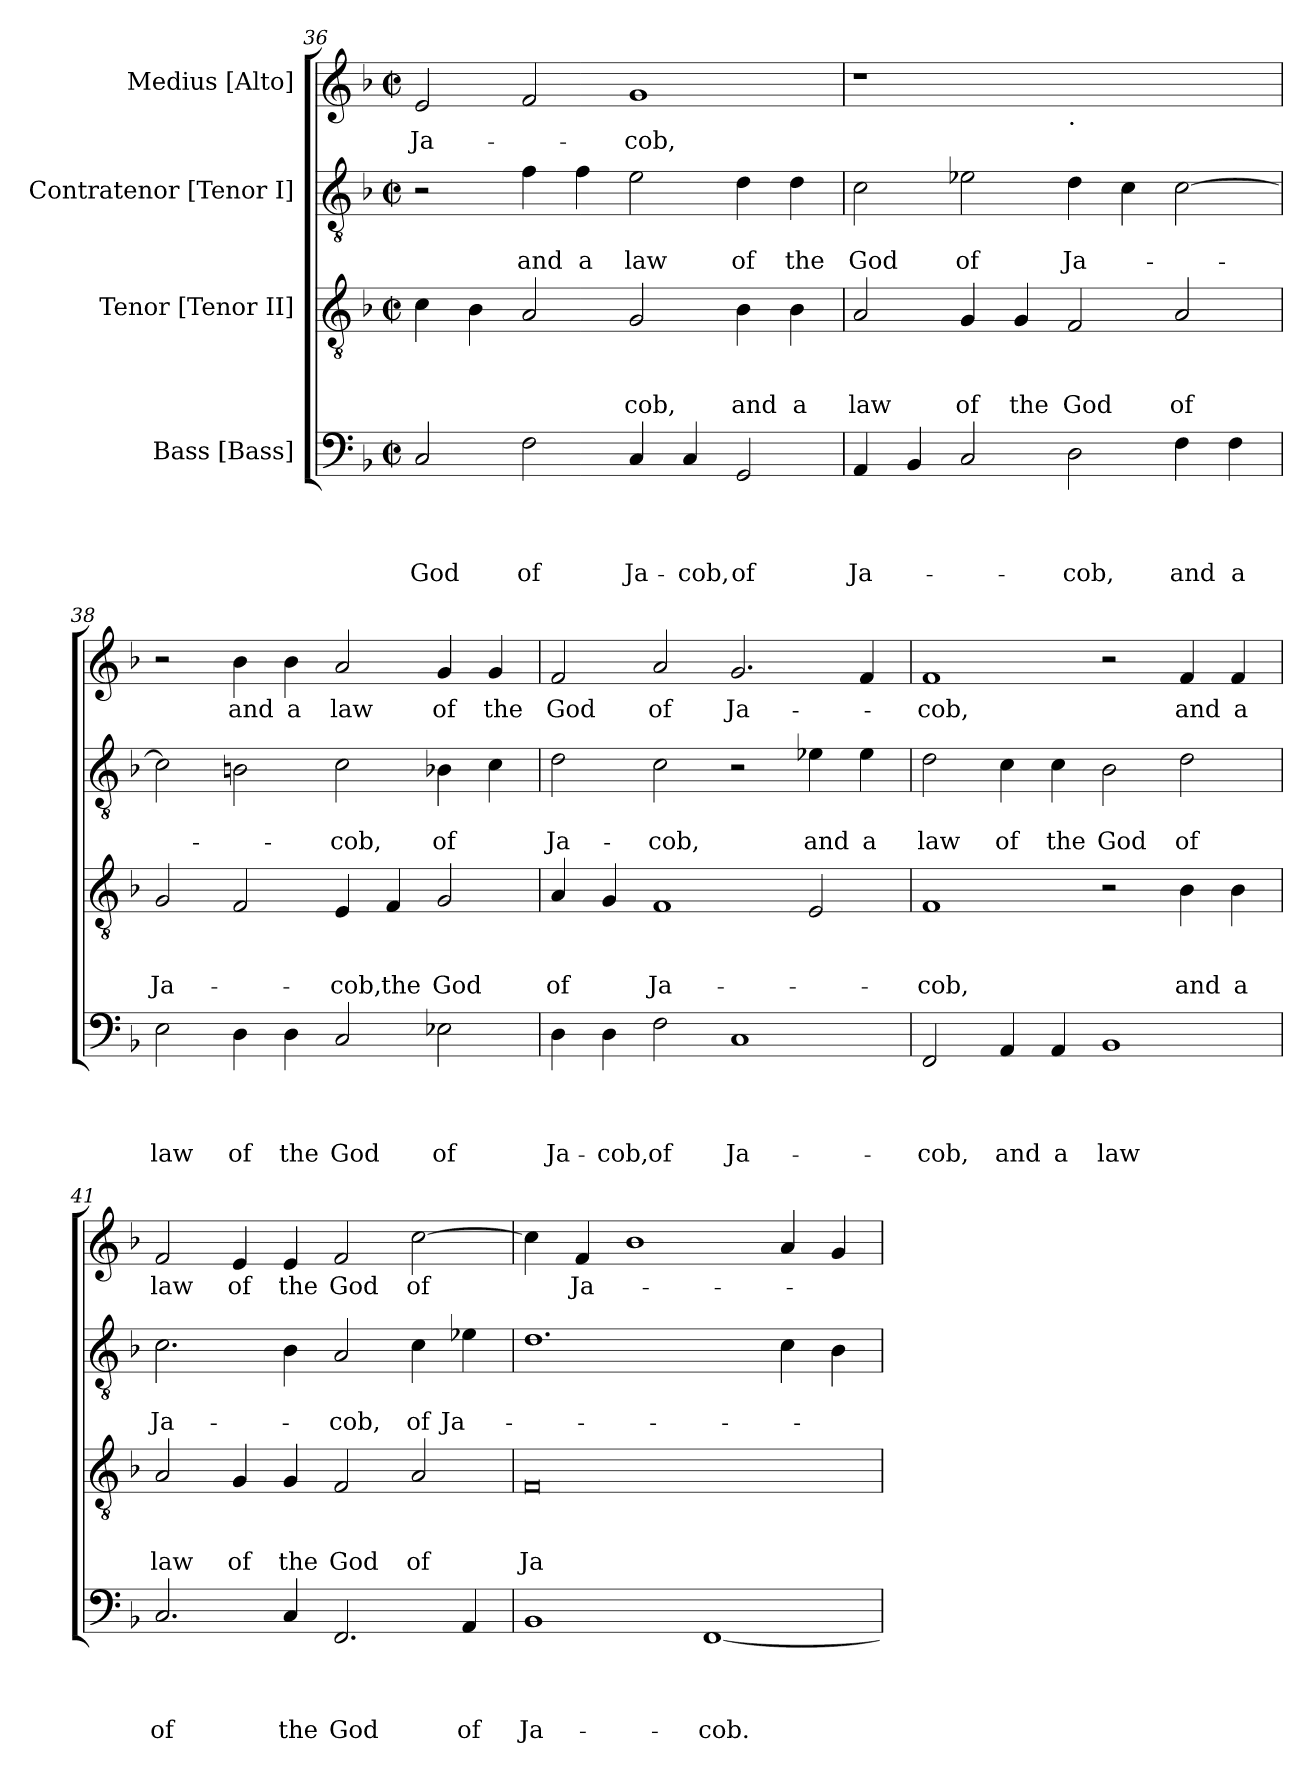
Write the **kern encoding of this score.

**kern	**text	**text	**text	**text	**kern	**text	**text	**text	**kern	**text	**text	**kern	**text
*part4	*part4	*part4	*part4	*part4	*part3	*part3	*part3	*part3	*part2	*part2	*part2	*part1	*part1
*staff4	*staff4	*staff4	*staff4	*staff4	*staff3	*staff3	*staff3	*staff3	*staff2	*staff2	*staff2	*staff1	*staff1
*I"Bass [Bass]	*	*	*	*	*I"Tenor [Tenor II]	*	*	*	*I"Contratenor [Tenor I]	*	*	*I"Medius [Alto]	*
*clefF4	*	*	*	*	*clefGv2	*	*	*	*clefGv2	*	*	*clefG2	*
*k[b-]	*	*	*	*	*k[b-]	*	*	*	*k[b-]	*	*	*k[b-]	*
*F:	*	*	*	*	*F:	*	*	*	*F:	*	*	*F:	*
*M2/2	*	*	*	*	*M2/2	*	*	*	*M2/2	*	*	*M2/2	*
*met(c|)	*	*	*	*	*met(c|)	*	*	*	*met(c|)	*	*	*met(c|)	*
=36	=36	=36	=36	=36	=36	=36	=36	=36	=36	=36	=36	=36	=36
!	!	!	!	!LO:LY:b	!	!	!	!	!	!	!	!	!LO:LY:b
2C/	.	.	.	God	4c\	.	.	.	2r	.	.	2e/	Ja-
.	.	.	.	.	4B-\	.	.	.	.	.	.	.	.
!	!	!	!	!LO:LY:b	!	!	!	!	!	!	!LO:LY:b	!	!
2F\	.	.	.	of	2A/	.	.	.	4f\	.	and	2f/	.
!	!	!	!	!	!	!	!	!	!	!	!LO:LY:b	!	!
.	.	.	.	.	.	.	.	.	4f\	.	a	.	.
!	!	!	!	!LO:LY:b	!	!	!	!LO:LY:b	!	!	!LO:LY:b	!	!LO:LY:b
4C/	.	.	.	Ja-	2G/	.	.	-cob,	2e\	.	law	1g	-cob,
!	!	!	!	!LO:LY:b	!	!	!	!	!	!	!	!	!
4C/	.	.	.	-cob,	.	.	.	.	.	.	.	.	.
!	!	!	!	!LO:LY:b	!	!	!	!LO:LY:b	!	!	!LO:LY:b	!	!
2GG/	.	.	.	of	4B-\	.	.	and	4d\	.	of	.	.
!	!	!	!	!	!	!	!	!LO:LY:b	!	!	!LO:LY:b	!	!
.	.	.	.	.	4B-\	.	.	a	4d\	.	the	.	.
=37	=37	=37	=37	=37	=37	=37	=37	=37	=37	=37	=37	=37	=37
!	!	!	!	!LO:LY:b	!	!	!	!LO:LY:b	!	!	!LO:LY:b	!	!
4AA/	.	.	.	Ja-	2A/	.	.	law	2c\	.	God	1r	.
4BB-/	.	.	.	.	.	.	.	.	.	.	.	.	.
!	!	!	!	!	!	!	!	!LO:LY:b	!	!	!LO:LY:b	!	!
2C/	.	.	.	.	4G/	.	.	of	2e-X\	.	of	.	.
!	!	!	!	!	!	!	!	!LO:LY:b	!	!	!	!	!
.	.	.	.	.	4G/	.	.	the	.	.	.	.	.
!	!	!	!	!	!	!	!	!	!	!	!	!LO:TX:b:t=.	!
!	!	!	!	!LO:LY:b	!	!	!	!LO:LY:b	!	!	!LO:LY:b	!	!
2D\	.	.	.	-cob,	2F/	.	.	God	4d\	.	Ja-	1ryy	.
.	.	.	.	.	.	.	.	.	4c\	.	.	.	.
!	!	!	!	!LO:LY:b	!	!	!	!LO:LY:b	!	!	!	!	!
4F\	.	.	.	and	2A/	.	.	of	[>2c\	.	.	.	.
!	!	!	!	!LO:LY:b	!	!	!	!	!	!	!	!	!
4F\	.	.	.	a	.	.	.	.	.	.	.	.	.
=38	=38	=38	=38	=38	=38	=38	=38	=38	=38	=38	=38	=38	=38
!	!	!	!	!LO:LY:b	!	!	!	!LO:LY:b	!	!	!	!	!
2E\	.	.	.	law	2G/	.	.	Ja-	2c\]	.	.	2r	.
!	!	!	!	!LO:LY:b	!	!	!	!	!	!	!	!	!LO:LY:b
4D\	.	.	.	of	2F/	.	.	.	2Bn\	.	.	4b-\	and
!	!	!	!	!LO:LY:b	!	!	!	!	!	!	!	!	!LO:LY:b
4D\	.	.	.	the	.	.	.	.	.	.	.	4b-\	a
!	!	!	!	!LO:LY:b	!	!	!	!LO:LY:b	!	!	!LO:LY:b	!	!LO:LY:b
2C/	.	.	.	God	4E/	.	.	-cob,	2c\	.	-cob,	2a/	law
!	!	!	!	!	!	!	!	!LO:LY:b	!	!	!	!	!
.	.	.	.	.	4F/	.	.	the	.	.	.	.	.
!	!	!	!	!LO:LY:b	!	!	!	!LO:LY:b	!	!	!LO:LY:b	!	!LO:LY:b
2E-X\	.	.	.	of	2G/	.	.	God	4B-X\	.	of	4g/	of
!	!	!	!	!	!	!	!	!	!	!	!	!	!LO:LY:b
.	.	.	.	.	.	.	.	.	4c\	.	.	4g/	the
!!LO:PB:g=z
=39	=39	=39	=39	=39	=39	=39	=39	=39	=39	=39	=39	=39	=39
!	!	!	!	!LO:LY:b	!	!	!	!LO:LY:b	!	!	!LO:LY:b	!	!LO:LY:b
4D\	.	.	.	Ja-	4A/	.	.	of	2d\	.	Ja-	2f/	God
!	!	!	!	!LO:LY:b	!	!	!	!	!	!	!	!	!
4D\	.	.	.	-cob,	4G/	.	.	.	.	.	.	.	.
!	!	!	!	!LO:LY:b	!	!	!	!LO:LY:b	!	!	!LO:LY:b	!	!LO:LY:b
2F\	.	.	.	of	1F	.	.	Ja-	2c\	.	-cob,	2a/	of
!	!	!	!	!LO:LY:b	!	!	!	!	!	!	!	!	!LO:LY:b
1C	.	.	.	Ja-	.	.	.	.	2r	.	.	2.g/	Ja-
!	!	!	!	!	!	!	!	!	!	!	!LO:LY:b	!	!
.	.	.	.	.	2E/	.	.	.	4e-X\	.	and	.	.
!	!	!	!	!	!	!	!	!	!	!	!LO:LY:b	!	!
.	.	.	.	.	.	.	.	.	4e-\	.	a	4f/	.
=40	=40	=40	=40	=40	=40	=40	=40	=40	=40	=40	=40	=40	=40
!	!	!	!	!LO:LY:b	!	!	!	!LO:LY:b	!	!	!LO:LY:b	!	!LO:LY:b
2FF/	.	.	.	-cob,	1F	.	.	-cob,	2d\	.	law	1f	-cob,
!	!	!	!	!LO:LY:b	!	!	!	!	!	!	!LO:LY:b	!	!
4AA/	.	.	.	and	.	.	.	.	4c\	.	of	.	.
!	!	!	!	!LO:LY:b	!	!	!	!	!	!	!LO:LY:b	!	!
4AA/	.	.	.	a	.	.	.	.	4c\	.	the	.	.
!	!	!	!	!LO:LY:b	!	!	!	!	!	!	!LO:LY:b	!	!
1BB-	.	.	.	law	2r	.	.	.	2B-\	.	God	2r	.
!	!	!	!	!	!	!	!	!LO:LY:b	!	!	!LO:LY:b	!	!LO:LY:b
.	.	.	.	.	4B-\	.	.	and	2d\	.	of	4f/	and
!	!	!	!	!	!	!	!	!LO:LY:b	!	!	!	!	!LO:LY:b
.	.	.	.	.	4B-\	.	.	a	.	.	.	4f/	a
=41	=41	=41	=41	=41	=41	=41	=41	=41	=41	=41	=41	=41	=41
!	!	!	!	!LO:LY:b	!	!	!	!LO:LY:b	!	!	!LO:LY:b	!	!LO:LY:b
2.C/	.	.	.	of	2A/	.	.	law	2.c\	.	Ja-	2f/	law
!	!	!	!	!	!	!	!	!LO:LY:b	!	!	!	!	!LO:LY:b
.	.	.	.	.	4G/	.	.	of	.	.	.	4e/	of
!	!	!	!	!LO:LY:b	!	!	!	!LO:LY:b	!	!	!	!	!LO:LY:b
4C/	.	.	.	the	4G/	.	.	the	4B-\	.	.	4e/	the
!	!	!	!	!LO:LY:b	!	!	!	!LO:LY:b	!	!	!LO:LY:b	!	!LO:LY:b
2.FF/	.	.	.	God	2F/	.	.	God	2A/	.	-cob,	2f/	God
!	!	!	!	!	!	!	!	!LO:LY:b	!	!	!LO:LY:b	!	!LO:LY:b
.	.	.	.	.	2A/	.	.	of	4c\	.	of	[>2cc\	of
!	!	!	!	!LO:LY:b	!	!	!	!	!	!	!LO:LY:b	!	!
4AA/	.	.	.	of	.	.	.	.	4e-X\	.	Ja-	.	.
=42	=42	=42	=42	=42	=42	=42	=42	=42	=42	=42	=42	=42	=42
!	!	!	!	!LO:LY:b	!	!	!	!LO:LY:b	!	!	!	!	!
1BB-	.	.	.	Ja-	0F	.	.	Ja-	1.d	.	.	4cc\]	.
!	!	!	!	!	!	!	!	!	!	!	!	!	!LO:LY:b
.	.	.	.	.	.	.	.	.	.	.	.	4f/	Ja-
.	.	.	.	.	.	.	.	.	.	.	.	1b-	.
!	!	!	!	!LO:LY:b	!	!	!	!	!	!	!	!	!
[<1FF	.	.	.	-cob.	.	.	.	.	.	.	.	.	.
.	.	.	.	.	.	.	.	.	4c\	.	.	4a/	.
.	.	.	.	.	.	.	.	.	4B-\	.	.	4g/	.
=	=	=	=	=	=	=	=	=	=	=	=	=	=
*-	*-	*-	*-	*-	*-	*-	*-	*-	*-	*-	*-	*-	*-
